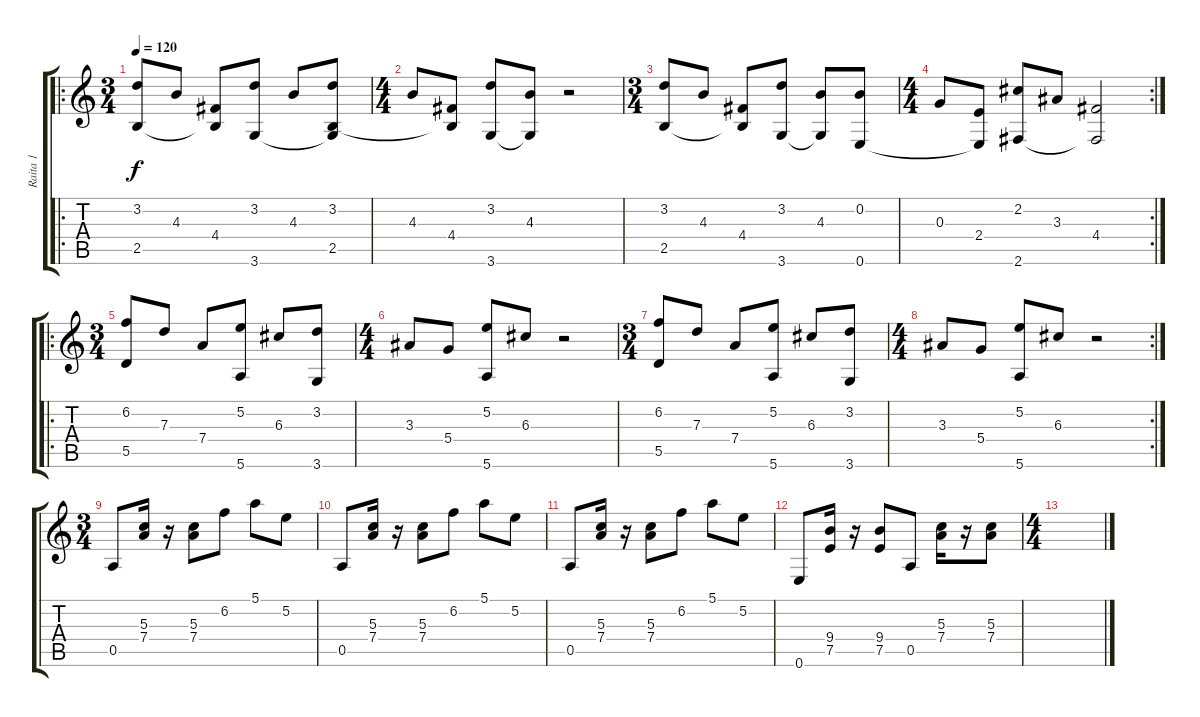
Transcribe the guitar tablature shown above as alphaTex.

\track ("Raita 1" "Raita 1") {instrument acousticguitarnylon}
\staff {score tabs}
\tuning (E4 B3 G3 D3 A2 E2) {hide}
\ro
\ts (3 4)
\tempo 120
\clef g2
\ks c
(3.2 2.5).8{dy f} 4.3.8 (4.4 2.5{t}).8 (3.2 3.6).8 4.3.8 (3.2 2.5 3.6{t}).8 |
\ts (4 4)
4.3.8 (4.4 2.5{t}).8 (3.2 3.6).8 (4.3 3.6{t}).8 r.2 |
\ts (3 4)
(3.2 2.5).8 4.3.8 (4.4 2.5{t}).8 (3.2 3.6).8 (4.3 3.6{t}).8 (0.2 0.6).8 |
\rc 2
\ts (4 4)
0.3.8 (2.4 0.6{t}).8 (2.2 2.6).8 3.3.8 (4.4 2.6{t}).2 |
\ro
\ts (3 4)
(6.2 5.5).8 7.3.8 7.4.8 (5.2 5.6).8 6.3.8 (3.2 3.6).8 |
\ts (4 4)
3.3.8 5.4.8 (5.2 5.6).8 6.3.8 r.2 |
\ts (3 4)
(6.2 5.5).8 7.3.8 7.4.8 (5.2 5.6).8 6.3.8 (3.2 3.6).8 |
\rc 2
\ts (4 4)
3.3.8 5.4.8 (5.2 5.6).8 6.3.8 r.2 |
\ts (3 4)
0.5.8 (5.3 7.4).16 r.16 (5.3 7.4).8 6.2.8 5.1.8 5.2.8 |
0.5.8 (5.3 7.4).16 r.16 (5.3 7.4).8 6.2.8 5.1.8 5.2.8 |
0.5.8 (5.3 7.4).16 r.16 (5.3 7.4).8 6.2.8 5.1.8 5.2.8 |
0.6.8 (9.4 7.5).16 r.16 (9.4 7.5).8 0.5.8 (5.3 7.4).16 r.16 (5.3 7.4).8 |
\ts (4 4)
